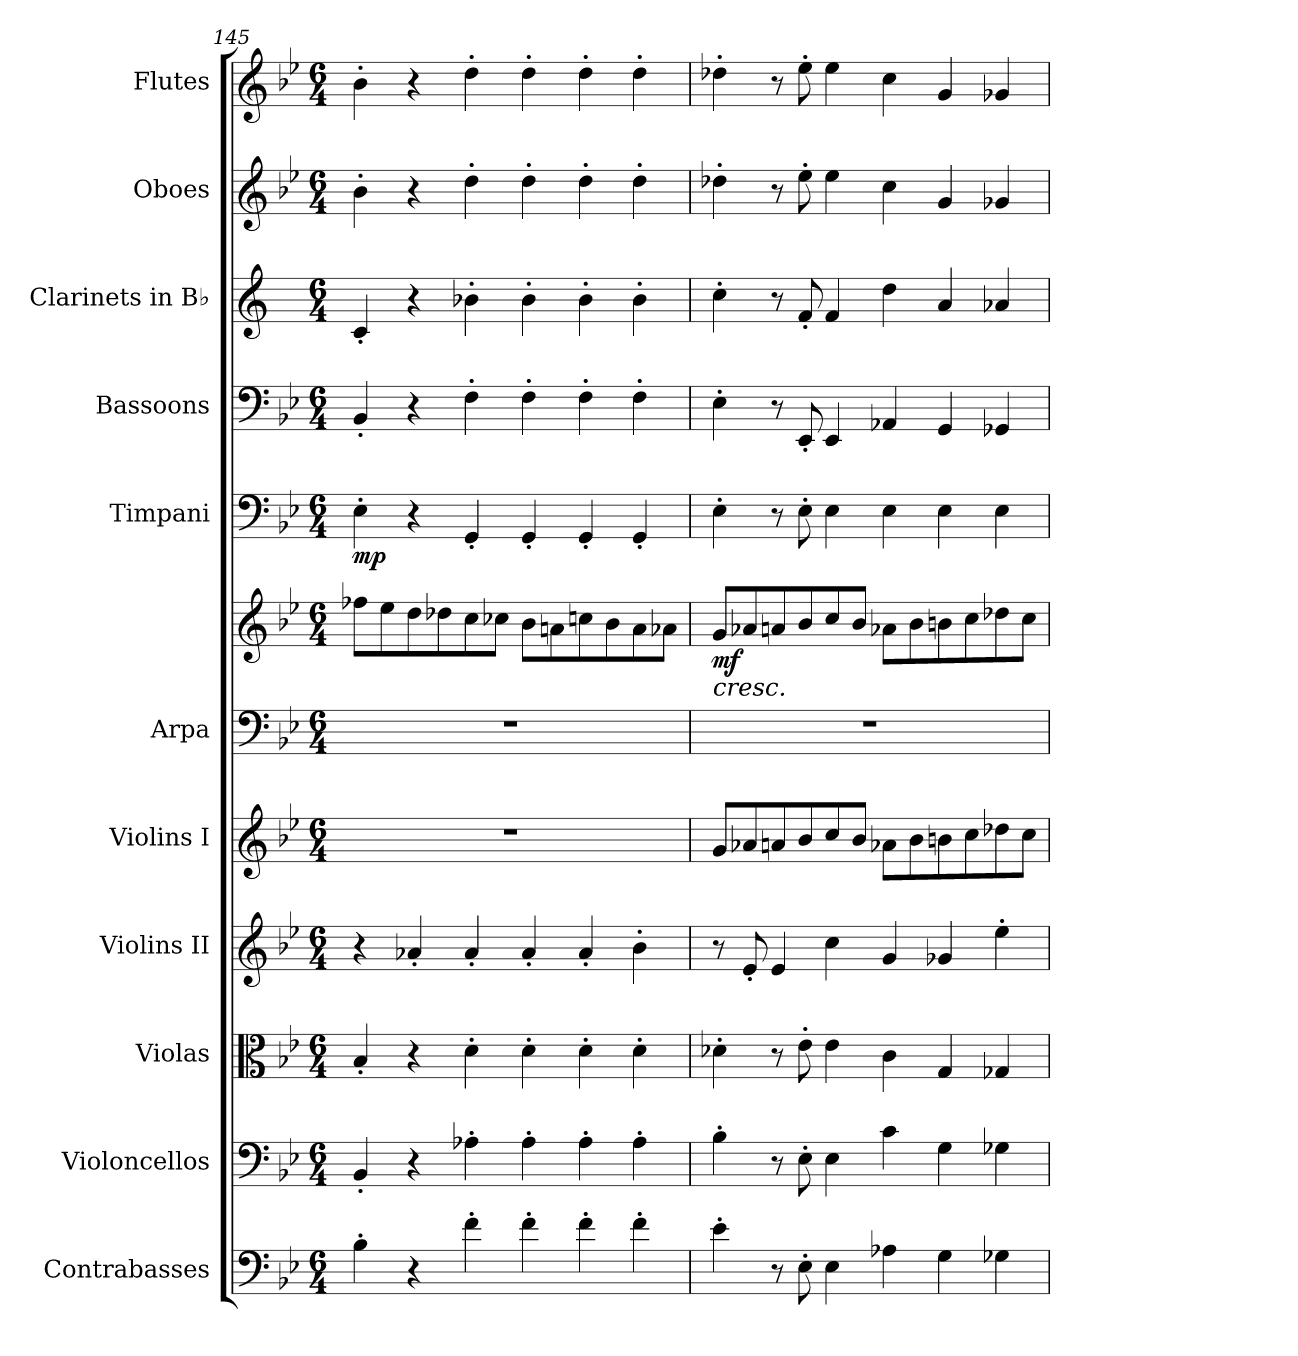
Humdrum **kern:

**kern	**kern	**kern	**kern	**kern	**kern	**kern	**dynam	**kern	**dynam	**kern	**kern	**kern	**kern
*part11	*part10	*part9	*part8	*part7	*part6	*part6	*part6	*part5	*part5	*part4	*part3	*part2	*part1
*staff12	*staff11	*staff10	*staff9	*staff8	*staff7	*staff6	*staff6/7	*staff5	*staff5	*staff4	*staff3	*staff2	*staff1
*I"Contrabasses	*I"Violoncellos	*I"Violas	*I"Violins II	*I"Violins I	*I"Arpa	*	*	*I"Timpani	*	*I"Bassoons	*I"Clarinets in B♭	*I"Oboes	*I"Flutes
*I'Cb.	*I'Vc.	*I'Vla.	*I'Vln. II	*I'Vln. I	*I'Arp.	*	*	*I'Timp.	*	*I'Bsn.	*	*I'Ob.	*I'Fl.
!!LO:PB:g=z
*clefF4	*clefF4	*clefC3	*clefG2	*clefG2	*clefF4	*clefG2	*	*clefF4	*	*clefF4	*clefG2	*clefG2	*clefG2
*ITrd7c12	*	*	*	*	*	*	*	*	*	*	*ITrd1c2	*	*
*k[b-e-]	*k[b-e-]	*k[b-e-]	*k[b-e-]	*k[b-e-]	*k[b-e-]	*k[b-e-]	*	*k[b-e-]	*	*k[b-e-]	*k[b-e-]	*k[b-e-]	*k[b-e-]
*M6/4	*M6/4	*M6/4	*M6/4	*M6/4	*M6/4	*M6/4	*	*M6/4	*	*M6/4	*M6/4	*M6/4	*M6/4
=145	=145	=145	=145	=145	=145	=145	=145	=145	=145	=145	=145	=145	=145
!	!	!	!	!	!	!	!	!	!LO:DY:b	!	!	!	!
4BB-'\	4BB-'/	4B-'/	4r	1.r	1.r	8ff-X\L	.	4E-'\	mp	4BB-'/	4B-'/	4b-'\	4b-'\
.	.	.	.	.	.	8ee-\	.	.	.	.	.	.	.
4r	4r	4r	4a-X'/	.	.	8dd\	.	4r	.	4r	4r	4r	4r
.	.	.	.	.	.	8dd-X\	.	.	.	.	.	.	.
4F'\	4A-X'\	4d'\	4a-'/	.	.	8cc\	.	4GG'/	.	4F'\	4a-X'\	4dd'\	4dd'\
.	.	.	.	.	.	8cc-X\J	.	.	.	.	.	.	.
4F'\	4A-'\	4d'\	4a-'/	.	.	8b-\L	.	4GG'/	.	4F'\	4a-'\	4dd'\	4dd'\
.	.	.	.	.	.	8an\	.	.	.	.	.	.	.
4F'\	4A-'\	4d'\	4a-'/	.	.	8ccn\	.	4GG'/	.	4F'\	4a-'\	4dd'\	4dd'\
.	.	.	.	.	.	8b-\	.	.	.	.	.	.	.
4F'\	4A-'\	4d'\	4b-'\	.	.	8a\	.	4GG'/	.	4F'\	4a-'\	4dd'\	4dd'\
.	.	.	.	.	.	8a-X\J	.	.	.	.	.	.	.
=146	=146	=146	=146	=146	=146	=146	=146	=146	=146	=146	=146	=146	=146
!	!	!	!	!	!	!LO:TX:b:i:t=cresc.	!	!	!	!	!	!	!
!	!	!	!	!	!	!	!LO:DY:b	!	!	!	!	!	!
4E-'\	4B-'\	4d-X'\	8r	8g/L	1.r	8g/L	mf	4E-'\	.	4E-'\	4b-'\	4dd-X'\	4dd-X'\
.	.	.	8e-'/	8a-X/	.	8a-X/	.	.	.	.	.	.	.
8r	8r	8r	4e-/	8an/	.	8an/	.	8r	.	8r	8r	8r	8r
8EE-'\	8E-'\	8e-'\	.	8b-/	.	8b-/	.	8E-'\	.	8EE-'/	8e-'/	8ee-'\	8ee-'\
4EE-\	4E-\	4e-\	4cc\	8cc/	.	8cc/	.	4E-\	.	4EE-/	4e-/	4ee-\	4ee-\
.	.	.	.	8b-/J	.	8b-/J	.	.	.	.	.	.	.
4AA-X\	4c\	4c\	4g/	8a-X\L	.	8a-X\L	.	4E-\	.	4AA-X/	4cc\	4cc\	4cc\
.	.	.	.	8b-\	.	8b-\	.	.	.	.	.	.	.
4GG\	4G\	4G/	4g-X/	8bn\	.	8bn\	.	4E-\	.	4GG/	4g/	4g/	4g/
.	.	.	.	8cc\	.	8cc\	.	.	.	.	.	.	.
4GG-X\	4G-X\	4G-X/	4ee-'\	8dd-X\	.	8dd-X\	.	4E-\	.	4GG-X/	4g-X/	4g-X/	4g-X/
.	.	.	.	8cc\J	.	8cc\J	.	.	.	.	.	.	.
=	=	=	=	=	=	=	=	=	=	=	=	=	=
*-	*-	*-	*-	*-	*-	*-	*-	*-	*-	*-	*-	*-	*-
